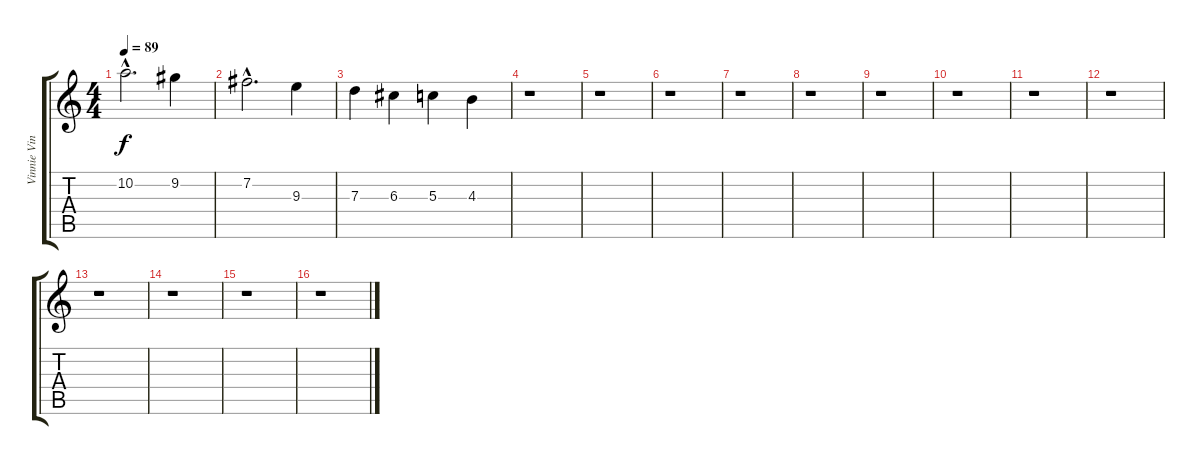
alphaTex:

\track ("Vinnie Vincent (The Egyptian)" "Vinnie Vin") {instrument distortionguitar}
\staff {score tabs}
\tuning (E4 B3 G3 D3 A2 E2) {hide}
\ts (4 4)
\tempo 89
\clef g2
\ks c
10.2{hac}.2{d dy f} 9.2.4 |
7.2{hac}.2{d} 9.3.4 |
7.3.4 6.3.4 5.3.4 4.3.4 |
r.1 |
r.1 |
r.1 |
r.1 |
r.1 |
r.1 |
r.1 |
r.1 |
r.1 |
r.1 |
r.1 |
r.1 |
r.1
